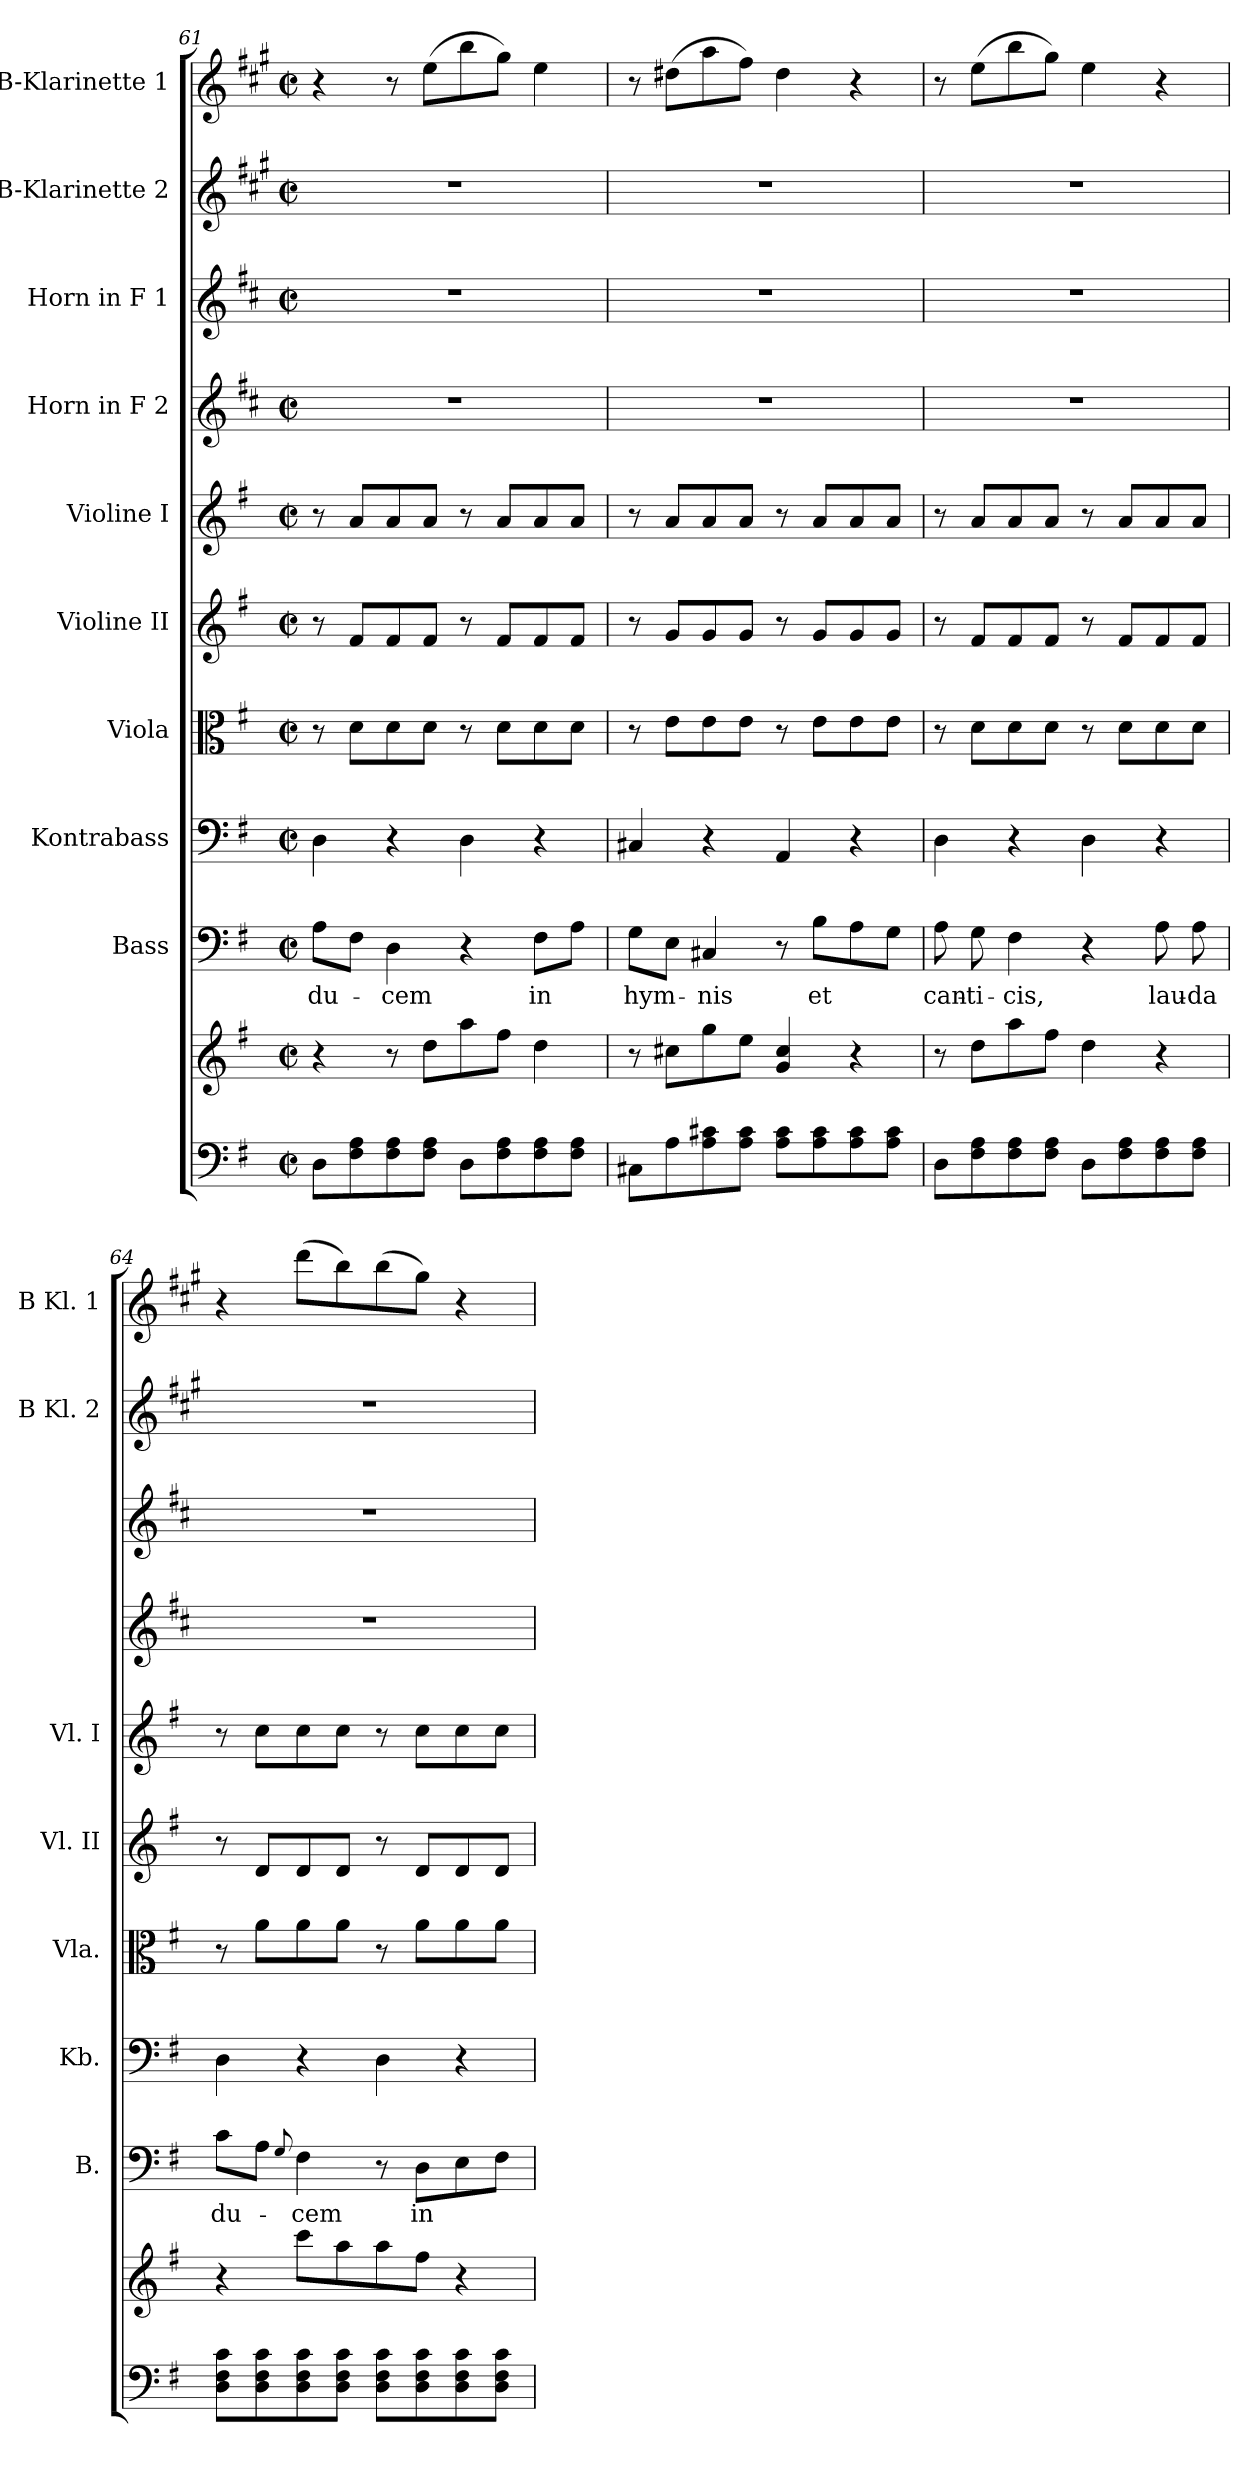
**kern	**kern	**kern	**text	**kern	**kern	**kern	**kern	**kern	**kern	**kern	**kern
*part10	*part10	*part9	*part9	*part8	*part7	*part6	*part5	*part4	*part3	*part2	*part1
*staff11	*staff10	*staff9	*staff9	*staff8	*staff7	*staff6	*staff5	*staff4	*staff3	*staff2	*staff1
*	*	*I"Bass	*	*I"Kontrabass	*I"Viola	*I"Violine II	*I"Violine I	*I"Horn in F 2	*I"Horn in F 1	*I"B-Klarinette 2	*I"B-Klarinette 1
*	*	*I'B.	*	*I'Kb.	*I'Vla.	*I'Vl. II	*I'Vl. I	*	*	*I'B Kl. 2	*I'B Kl. 1
*clefF4	*clefG2	*clefF4	*	*clefF4	*clefC3	*clefG2	*clefG2	*clefG2	*clefG2	*clefG2	*clefG2
*	*	*	*	*ITrd7c12	*	*	*	*ITrd4c7	*ITrd4c7	*ITrd1c2	*ITrd1c2
*k[f#]	*k[f#]	*k[f#]	*	*k[f#]	*k[f#]	*k[f#]	*k[f#]	*k[f#]	*k[f#]	*k[f#]	*k[f#]
*G:	*G:	*G:	*	*G:	*G:	*G:	*G:	*G:	*G:	*G:	*G:
*M2/2	*M2/2	*M2/2	*	*M2/2	*M2/2	*M2/2	*M2/2	*M2/2	*M2/2	*M2/2	*M2/2
*met(c|)	*met(c|)	*met(c|)	*	*met(c|)	*met(c|)	*met(c|)	*met(c|)	*met(c|)	*met(c|)	*met(c|)	*met(c|)
=61	=61	=61	=61	=61	=61	=61	=61	=61	=61	=61	=61
!	!	!	!LO:LY:b	!	!	!	!	!	!	!	!
8D\L	4r	8A\L	du-	4DD\	8r	8r	8r	1r	1r	1r	4r
8F#\ 8A\	.	8F#\J	.	.	8d\L	8f#/L	8a/L	.	.	.	.
!	!	!	!LO:LY:b	!	!	!	!	!	!	!	!
8F#\ 8A\	8r	4D\	-cem	4r	8d\	8f#/	8a/	.	.	.	8r
8F#\ 8A\J	8dd\L	.	.	.	8d\J	8f#/J	8a/J	.	.	.	(>8dd\L
8D\L	8aa\	4r	.	4DD\	8r	8r	8r	.	.	.	8aa\
8F#\ 8A\	8ff#\J	.	.	.	8d\L	8f#/L	8a/L	.	.	.	8ff#\J)
!	!	!	!LO:LY:b	!	!	!	!	!	!	!	!
8F#\ 8A\	4dd\	8F#\L	in	4r	8d\	8f#/	8a/	.	.	.	4dd\
8F#\ 8A\J	.	8A\J	.	.	8d\J	8f#/J	8a/J	.	.	.	.
=62	=62	=62	=62	=62	=62	=62	=62	=62	=62	=62	=62
!	!	!	!LO:LY:b	!	!	!	!	!	!	!	!
8C#X\L	8r	8G\L	hym-	4CC#X/	8r	8r	8r	1r	1r	1r	8r
8A\	8cc#X\L	8E\J	.	.	8e\L	8g/L	8a/L	.	.	.	(>8cc#X\L
!	!	!	!LO:LY:b	!	!	!	!	!	!	!	!
8A\ 8c#X\	8gg\	4C#X/	-nis	4r	8e\	8g/	8a/	.	.	.	8gg\
8A\ 8c#\J	8ee\J	.	.	.	8e\J	8g/J	8a/J	.	.	.	8ee\J)
8A\ 8c#\L	4g/ 4cc#/	8r	.	4AAA/	8r	8r	8r	.	.	.	4cc#\
!	!	!	!LO:LY:b	!	!	!	!	!	!	!	!
8A\ 8c#\	.	8B\L	et	.	8e\L	8g/L	8a/L	.	.	.	.
8A\ 8c#\	4r	8A\	.	4r	8e\	8g/	8a/	.	.	.	4r
8A\ 8c#\J	.	8G\J	.	.	8e\J	8g/J	8a/J	.	.	.	.
!!LO:PB:g=z
=63	=63	=63	=63	=63	=63	=63	=63	=63	=63	=63	=63
!	!	!	!LO:LY:b	!	!	!	!	!	!	!	!
8D\L	8r	8A\	can-	4DD\	8r	8r	8r	1r	1r	1r	8r
!	!	!	!LO:LY:b	!	!	!	!	!	!	!	!
8F#\ 8A\	8dd\L	8G\	-ti-	.	8d\L	8f#/L	8a/L	.	.	.	(>8dd\L
!	!	!	!LO:LY:b	!	!	!	!	!	!	!	!
8F#\ 8A\	8aa\	4F#\	-cis,	4r	8d\	8f#/	8a/	.	.	.	8aa\
8F#\ 8A\J	8ff#\J	.	.	.	8d\J	8f#/J	8a/J	.	.	.	8ff#\J)
8D\L	4dd\	4r	.	4DD\	8r	8r	8r	.	.	.	4dd\
8F#\ 8A\	.	.	.	.	8d\L	8f#/L	8a/L	.	.	.	.
!	!	!	!LO:LY:b	!	!	!	!	!	!	!	!
8F#\ 8A\	4r	8A\	lau-	4r	8d\	8f#/	8a/	.	.	.	4r
!	!	!	!LO:LY:b	!	!	!	!	!	!	!	!
8F#\ 8A\J	.	8A\	-da	.	8d\J	8f#/J	8a/J	.	.	.	.
=64	=64	=64	=64	=64	=64	=64	=64	=64	=64	=64	=64
!	!	!	!LO:LY:b	!	!	!	!	!	!	!	!
8D\ 8F#\ 8c\L	4r	8c\L	du-	4DD\	8r	8r	8r	1r	1r	1r	4r
8D\ 8F#\ 8c\	.	8A\J	.	.	8a\L	8d/L	8cc\L	.	.	.	.
.	.	8qqG/	.	.	.	.	.	.	.	.	.
!	!	!	!LO:LY:b	!	!	!	!	!	!	!	!
8D\ 8F#\ 8c\	8ccc\L	4F#\	-cem	4r	8a\	8d/	8cc\	.	.	.	(>8ccc\L
8D\ 8F#\ 8c\J	8aa\	.	.	.	8a\J	8d/J	8cc\J	.	.	.	8aa\)
8D\ 8F#\ 8c\L	8aa\	8r	.	4DD\	8r	8r	8r	.	.	.	(>8aa\
!	!	!	!LO:LY:b	!	!	!	!	!	!	!	!
8D\ 8F#\ 8c\	8ff#\J	8D\L	in	.	8a\L	8d/L	8cc\L	.	.	.	8ff#\J)
8D\ 8F#\ 8c\	4r	8E\	.	4r	8a\	8d/	8cc\	.	.	.	4r
8D\ 8F#\ 8c\J	.	8F#\J	.	.	8a\J	8d/J	8cc\J	.	.	.	.
=	=	=	=	=	=	=	=	=	=	=	=
*-	*-	*-	*-	*-	*-	*-	*-	*-	*-	*-	*-
